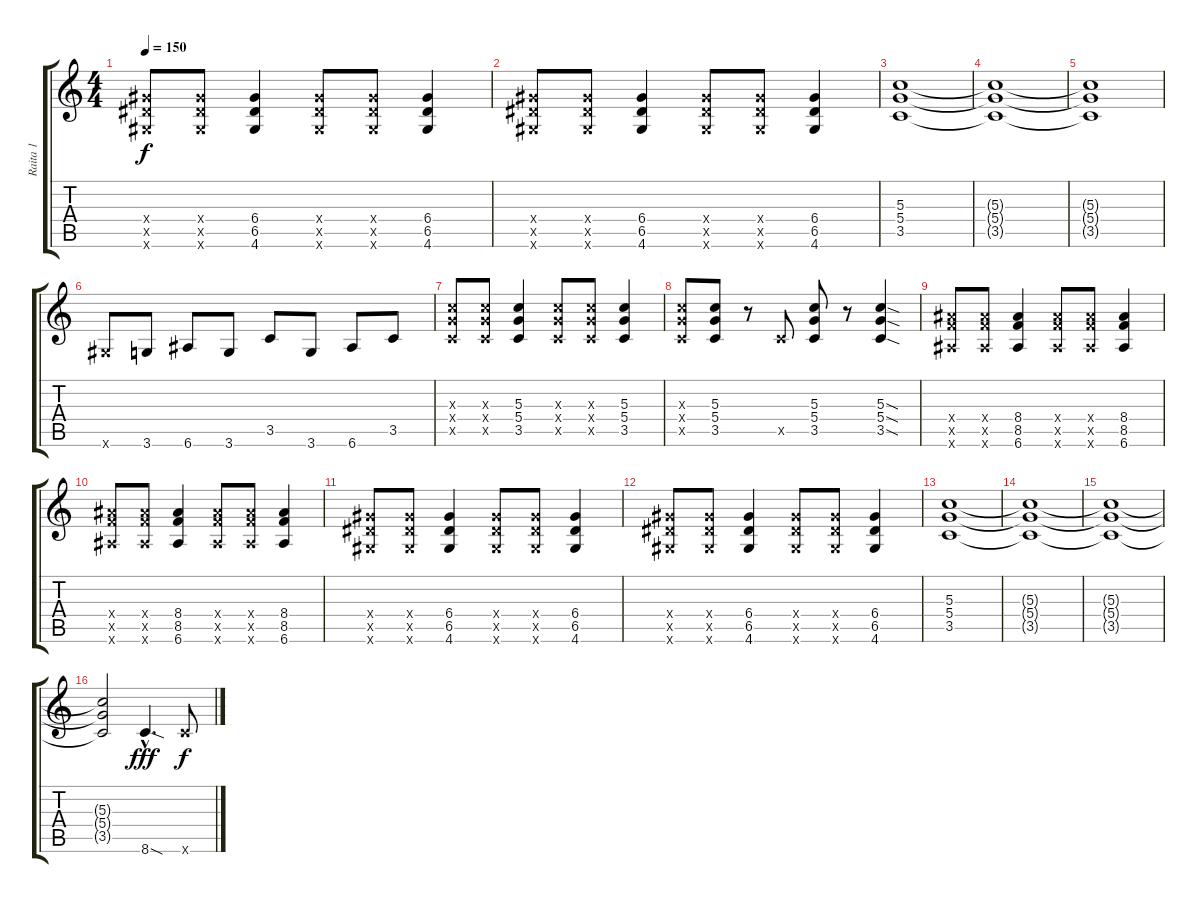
\track ("Raita 1" "Raita 1") {instrument overdrivenguitar}
\staff {score tabs}
\tuning (E4 B3 G3 D3 A2 E2) {hide}
\ts (4 4)
\tempo 150
\clef g2
\ks c
(6.4{x} 6.5{x} 4.6{x}).8{dy f} (6.4{x} 6.5{x} 4.6{x}).8 (6.4 6.5 4.6).4 (6.4{x} 6.5{x} 4.6{x}).8 (6.4{x} 6.5{x} 4.6{x}).8 (6.4 6.5 4.6).4 |
(6.4{x} 6.5{x} 4.6{x}).8 (6.4{x} 6.5{x} 4.6{x}).8 (6.4 6.5 4.6).4 (6.4{x} 6.5{x} 4.6{x}).8 (6.4{x} 6.5{x} 4.6{x}).8 (6.4 6.5 4.6).4 |
(5.3 5.4 3.5).1 |
(5.3{t} 5.4{t} 3.5{t}).1{volume 10} |
(5.3{t} 5.4{t} 3.5{t}).1{volume 8} |
4.6{x}.8{volume 12} 3.6.8 6.6.8 3.6.8 3.5.8 3.6.8 6.6.8 3.5.8 |
(5.3{x} 5.4{x} 3.5{x}).8 (5.3{x} 5.4{x} 3.5{x}).8 (5.3 5.4 3.5).4 (5.3{x} 5.4{x} 3.5{x}).8 (5.3{x} 5.4{x} 3.5{x}).8 (5.3 5.4 3.5).4 |
(5.3{x} 5.4{x} 3.5{x}).8 (5.3 5.4 3.5).8 r.8 3.5{x}.8 (5.3 5.4 3.5).8 r.8 (5.3{sod} 5.4{sod} 3.5{sod}).4 |
(8.4{x} 8.5{x} 6.6{x}).8 (8.4{x} 8.5{x} 6.6{x}).8 (8.4 8.5 6.6).4 (8.4{x} 8.5{x} 6.6{x}).8 (8.4{x} 8.5{x} 6.6{x}).8 (8.4 8.5 6.6).4 |
(8.4{x} 8.5{x} 6.6{x}).8 (8.4{x} 8.5{x} 6.6{x}).8 (8.4 8.5 6.6).4 (8.4{x} 8.5{x} 6.6{x}).8 (8.4{x} 8.5{x} 6.6{x}).8 (8.4 8.5 6.6).4 |
(6.4{x} 6.5{x} 4.6{x}).8 (6.4{x} 6.5{x} 4.6{x}).8 (6.4 6.5 4.6).4 (6.4{x} 6.5{x} 4.6{x}).8 (6.4{x} 6.5{x} 4.6{x}).8 (6.4 6.5 4.6).4 |
(6.4{x} 6.5{x} 4.6{x}).8 (6.4{x} 6.5{x} 4.6{x}).8 (6.4 6.5 4.6).4 (6.4{x} 6.5{x} 4.6{x}).8 (6.4{x} 6.5{x} 4.6{x}).8 (6.4 6.5 4.6).4 |
(5.3 5.4 3.5).1 |
(5.3{t} 5.4{t} 3.5{t}).1{volume 10} |
(5.3{t} 5.4{t} 3.5{t}).1{volume 8} |
(5.3{t} 5.4{t} 3.5{t}).2 8.6{sod hac}.4{d dy fff} 8.6{x}.8{dy f}
